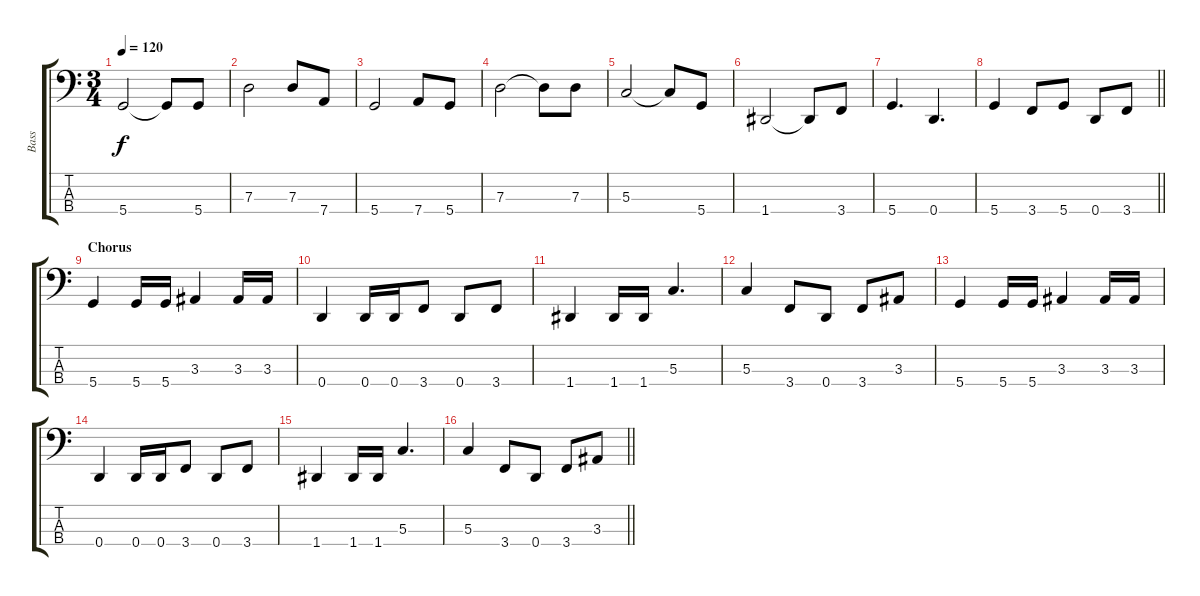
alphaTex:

\track ("Bass" "Bass") {instrument electricbassfinger}
\staff {score tabs}
\tuning (F2 C2 G1 D1) {hide}
\ts (3 4)
\tempo 120
\clef f4
\ks c
5.4.2{dy f} 5.4{t}.8 5.4.8 |
7.3.2 7.3.8 7.4.8 |
5.4.2 7.4.8 5.4.8 |
7.3.2 7.3{t}.8 7.3.8 |
5.3.2 5.3{t}.8 5.4.8 |
1.4.2 1.4{t}.8 3.4.8 |
5.4.4{d} 0.4.4{d} |
\barLineRight lightlight
5.4.4 3.4.8 5.4.8 0.4.8 3.4.8 |
\section ("" "Chorus")
5.4.4 5.4.16 5.4.16 3.3.4 3.3.16 3.3.16 |
0.4.4 0.4.16 0.4.16 3.4.8 0.4.8 3.4.8 |
1.4.4 1.4.16 1.4.16 5.3.4{d} |
5.3.4 3.4.8 0.4.8 3.4.8 3.3.8 |
5.4.4 5.4.16 5.4.16 3.3.4 3.3.16 3.3.16 |
0.4.4 0.4.16 0.4.16 3.4.8 0.4.8 3.4.8 |
1.4.4 1.4.16 1.4.16 5.3.4{d} |
\barLineRight lightlight
5.3.4 3.4.8 0.4.8 3.4.8 3.3.8
